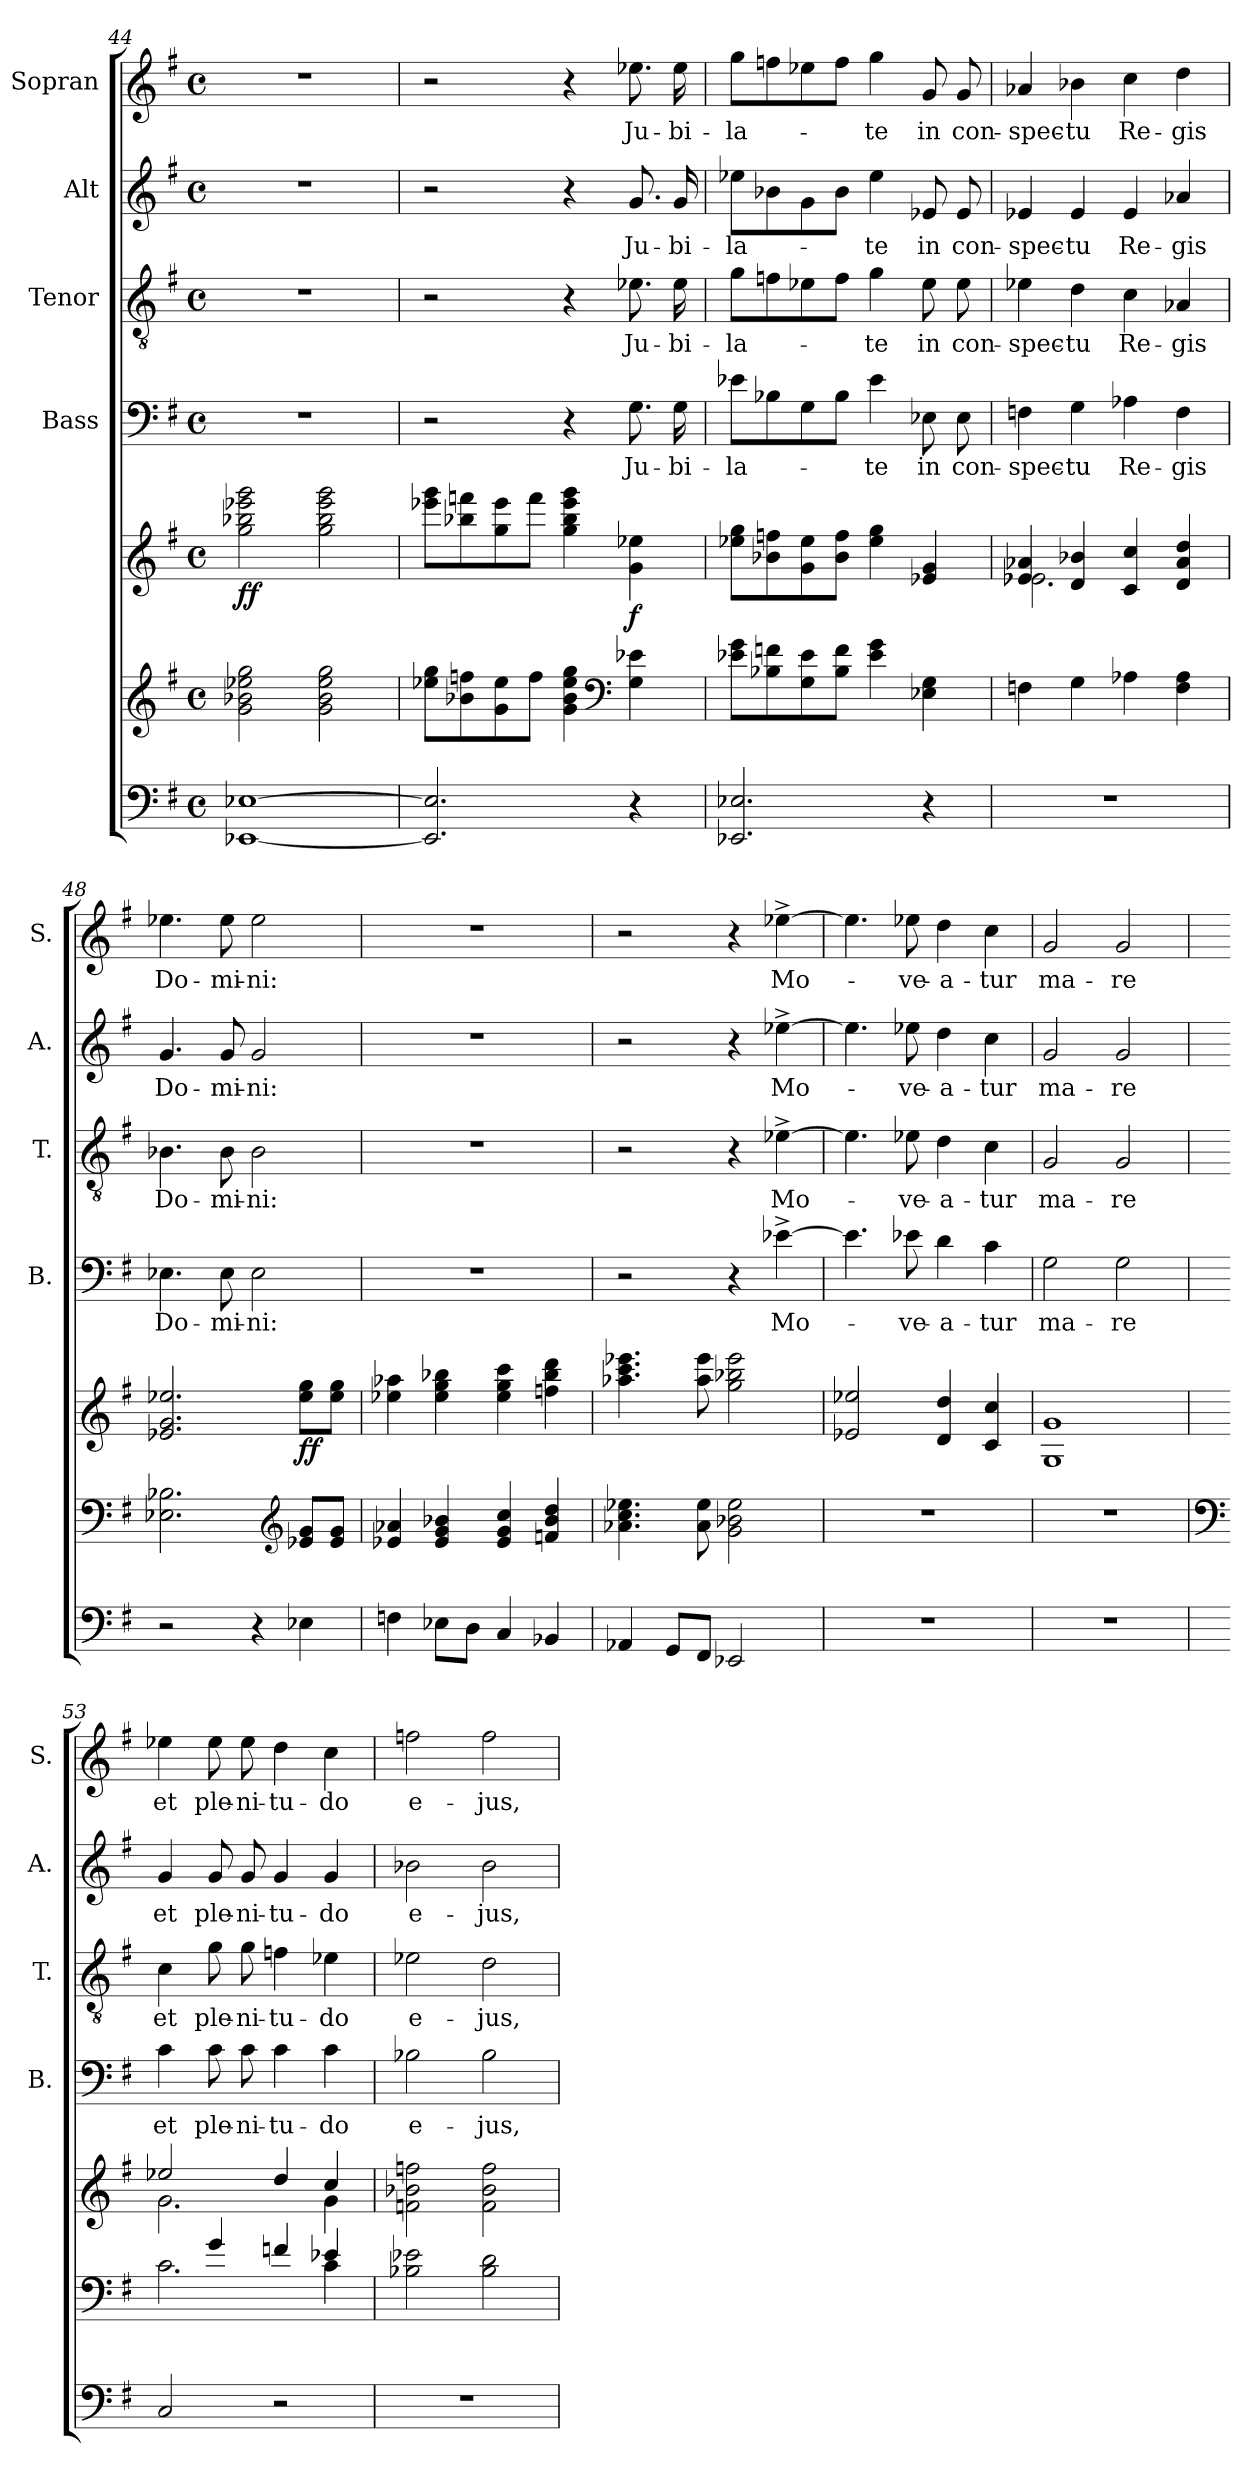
**kern	**kern	**kern	**dynam	**kern	**text	**kern	**text	**kern	**text	**kern	**text
*part6	*part5	*part5	*part5	*part4	*part4	*part3	*part3	*part2	*part2	*part1	*part1
*staff7	*staff6	*staff5	*staff5/6	*staff4	*staff4	*staff3	*staff3	*staff2	*staff2	*staff1	*staff1
*	*	*	*	*I"Bass	*	*I"Tenor	*	*I"Alt	*	*I"Sopran	*
*	*	*	*	*I'B.	*	*I'T.	*	*I'A.	*	*I'S.	*
*clefF4	*clefG2	*clefG2	*	*clefF4	*	*clefGv2	*	*clefG2	*	*clefG2	*
*k[f#]	*k[f#]	*k[f#]	*	*k[f#]	*	*k[f#]	*	*k[f#]	*	*k[f#]	*
*G:	*G:	*G:	*	*G:	*	*G:	*	*G:	*	*G:	*
*M4/4	*M4/4	*M4/4	*	*M4/4	*	*M4/4	*	*M4/4	*	*M4/4	*
*met(c)	*met(c)	*met(c)	*	*met(c)	*	*met(c)	*	*met(c)	*	*met(c)	*
=44	=44	=44	=44	=44	=44	=44	=44	=44	=44	=44	=44
!	!	!	!LO:DY:b	!	!	!	!	!	!	!	!
[1EE-X [1E-X	2g\ 2b-X\ 2ee-X\ 2gg\	2gg\ 2bb-X\ 2eee-X\ 2ggg\	ff	1r	.	1r	.	1r	.	1r	.
.	2g\ 2b-\ 2ee-\ 2gg\	2gg\ 2bb-\ 2eee-\ 2ggg\	.	.	.	.	.	.	.	.	.
=45	=45	=45	=45	=45	=45	=45	=45	=45	=45	=45	=45
2.EE-/] 2.E-/]	8ee-X\ 8gg\L	8eee-X\ 8ggg\L	.	2r	.	2r	.	2r	.	2r	.
.	8b-X\ 8ffn\	8bb-X\ 8fffn\	.	.	.	.	.	.	.	.	.
.	8g\ 8ee-\	8gg\ 8eee-\	.	.	.	.	.	.	.	.	.
.	8ff\J	8fff\J	.	.	.	.	.	.	.	.	.
.	4g\ 4b-\ 4ee-\ 4gg\	4gg\ 4bb-\ 4eee-\ 4ggg\	.	4r	.	4r	.	4r	.	4r	.
*	*clefF4	*	*	*	*	*	*	*	*	*	*
!	!	!	!LO:DY:b	!	!LO:LY:b	!	!LO:LY:b	!	!LO:LY:b	!	!LO:LY:b
4r	4G\ 4e-X\	4g\ 4ee-X\	f	8.G\	Ju-	8.e-X\	Ju-	8.g/	Ju-	8.ee-X\	Ju-
!	!	!	!	!	!LO:LY:b	!	!LO:LY:b	!	!LO:LY:b	!	!LO:LY:b
.	.	.	.	16G\	-bi-	16e-\	-bi-	16g/	-bi-	16ee-\	-bi-
=46	=46	=46	=46	=46	=46	=46	=46	=46	=46	=46	=46
!	!	!	!	!	!LO:LY:b	!	!LO:LY:b	!	!LO:LY:b	!	!LO:LY:b
2.EE-X/ 2.E-X/	8e-X\ 8g\L	8ee-X\ 8gg\L	.	8e-X\L	-la-	8g\L	-la-	8ee-X\L	-la-	8gg\L	-la-
.	8B-X\ 8fn\	8b-X\ 8ffn\	.	8B-X\	.	8fn\	.	8b-X\	.	8ffn\	.
.	8G\ 8e-\	8g\ 8ee-\	.	8G\	.	8e-X\	.	8g\	.	8ee-X\	.
.	8B-\ 8f\J	8b-\ 8ff\J	.	8B-\J	.	8f\J	.	8b-\J	.	8ff\J	.
!	!	!	!	!	!LO:LY:b	!	!LO:LY:b	!	!LO:LY:b	!	!LO:LY:b
.	4e-\ 4g\	4ee-\ 4gg\	.	4e-\	-te	4g\	-te	4ee-\	-te	4gg\	-te
!	!	!	!	!	!LO:LY:b	!	!LO:LY:b	!	!LO:LY:b	!	!LO:LY:b
4r	4E-X\ 4G\	4e-X/ 4g/	.	8E-X\	in	8e-\	in	8e-X/	in	8g/	in
!	!	!	!	!	!LO:LY:b	!	!LO:LY:b	!	!LO:LY:b	!	!LO:LY:b
.	.	.	.	8E-\	con-	8e-\	con-	8e-/	con-	8g/	con-
!!LO:PB:g=z
=47	=47	=47	=47	=47	=47	=47	=47	=47	=47	=47	=47
*	*	*^	*	*	*	*	*	*	*	*	*
!	!	!	!	!	!	!LO:LY:b	!	!LO:LY:b	!	!LO:LY:b	!	!LO:LY:b
1r	4Fn\	4e-X/ 4a-X/	2.e-\	.	4Fn\	-spec-	4e-X\	-spec-	4e-X/	-spec-	4a-X/	-spec-
!	!	!	!	!	!	!LO:LY:b	!	!LO:LY:b	!	!LO:LY:b	!	!LO:LY:b
.	4G\	4d/ 4b-X/	.	.	4G\	-tu	4d\	-tu	4e-/	-tu	4b-X\	-tu
!	!	!	!	!	!	!LO:LY:b	!	!LO:LY:b	!	!LO:LY:b	!	!LO:LY:b
.	4A-X\	4c/ 4cc/	.	.	4A-X\	Re-	4c\	Re-	4e-/	Re-	4cc\	Re-
!	!	!	!	!	!	!LO:LY:b	!	!LO:LY:b	!	!LO:LY:b	!	!LO:LY:b
.	4F\ 4A-\	4d/ 4a-/ 4dd/	4ryy	.	4F\	-gis	4A-X/	-gis	4a-X/	-gis	4dd\	-gis
=48	=48	=48	=48	=48	=48	=48	=48	=48	=48	=48	=48	=48
!	!	!	!	!	!	!LO:LY:b	!	!LO:LY:b	!	!LO:LY:b	!	!LO:LY:b
*	*	*v	*v	*	*	*	*	*	*	*	*	*
2r	2.E-X\ 2.B-X\	2.e-X/ 2.g/ 2.ee-X/	.	4.E-X\	Do-	4.B-X\	Do-	4.g/	Do-	4.ee-X\	Do-
!	!	!	!	!	!LO:LY:b	!	!LO:LY:b	!	!LO:LY:b	!	!LO:LY:b
.	.	.	.	8E-\	-mi-	8B-\	-mi-	8g/	-mi-	8ee-\	-mi-
!	!	!	!	!	!LO:LY:b	!	!LO:LY:b	!	!LO:LY:b	!	!LO:LY:b
4r	.	.	.	2E-\	-ni:	2B-\	-ni:	2g/	-ni:	2ee-\	-ni:
*	*clefG2	*	*	*	*	*	*	*	*	*	*
!	!	!	!LO:DY:b	!	!	!	!	!	!	!	!
4E-X\	8e-X/ 8g/L	8ee-\ 8gg\L	ff	.	.	.	.	.	.	.	.
.	8e-/ 8g/J	8ee-\ 8gg\J	.	.	.	.	.	.	.	.	.
=49	=49	=49	=49	=49	=49	=49	=49	=49	=49	=49	=49
4Fn\	4e-X/ 4a-X/	4ee-X\ 4aa-X\	.	1r	.	1r	.	1r	.	1r	.
8E-X\L	4e-/ 4g/ 4b-X/	4ee-\ 4gg\ 4bb-X\	.	.	.	.	.	.	.	.	.
8D\J	.	.	.	.	.	.	.	.	.	.	.
4C/	4e-/ 4g/ 4cc/	4ee-\ 4gg\ 4ccc\	.	.	.	.	.	.	.	.	.
4BB-X/	4fn/ 4b-/ 4dd/	4ffn\ 4bb-\ 4ddd\	.	.	.	.	.	.	.	.	.
=50	=50	=50	=50	=50	=50	=50	=50	=50	=50	=50	=50
4AA-X/	4.a-X\ 4.cc\ 4.ee-X\	4.aa-X\ 4.ccc\ 4.eee-X\	.	2r	.	2r	.	2r	.	2r	.
8GG/L	.	.	.	.	.	.	.	.	.	.	.
8FF#/J	8a-\ 8ee-\	8aa-\ 8eee-\	.	.	.	.	.	.	.	.	.
2EE-X/	2g\ 2b-X\ 2ee-\	2gg\ 2bb-X\ 2eee-\	.	4r	.	4r	.	4r	.	4r	.
!	!	!	!	!	!LO:LY:b	!	!LO:LY:b	!	!LO:LY:b	!	!LO:LY:b
.	.	.	.	[4e-X^>\	Mo-	[4e-X^>\	Mo-	[4ee-X^>\	Mo-	[4ee-X^>\	Mo-
=51	=51	=51	=51	=51	=51	=51	=51	=51	=51	=51	=51
1r	1r	2e-X/ 2ee-X/	.	4.e-\]	.	4.e-\]	.	4.ee-\]	.	4.ee-\]	.
!	!	!	!	!	!LO:LY:b	!	!LO:LY:b	!	!LO:LY:b	!	!LO:LY:b
.	.	.	.	8e-X\	-ve-	8e-X\	-ve-	8ee-X\	-ve-	8ee-X\	-ve-
!	!	!	!	!	!LO:LY:b	!	!LO:LY:b	!	!LO:LY:b	!	!LO:LY:b
.	.	4d/ 4dd/	.	4d\	-a-	4d\	-a-	4dd\	-a-	4dd\	-a-
!	!	!	!	!	!LO:LY:b	!	!LO:LY:b	!	!LO:LY:b	!	!LO:LY:b
.	.	4c/ 4cc/	.	4c\	-tur	4c\	-tur	4cc\	-tur	4cc\	-tur
=52	=52	=52	=52	=52	=52	=52	=52	=52	=52	=52	=52
!	!	!	!	!	!LO:LY:b	!	!LO:LY:b	!	!LO:LY:b	!	!LO:LY:b
1r	1r	1G 1g	.	2G\	ma-	2G/	ma-	2g/	ma-	2g/	ma-
!	!	!	!	!	!LO:LY:b	!	!LO:LY:b	!	!LO:LY:b	!	!LO:LY:b
.	.	.	.	2G\	-re	2G/	-re	2g/	-re	2g/	-re
!!LO:LB:g=z
=53	=53	=53	=53	=53	=53	=53	=53	=53	=53	=53	=53
*	*clefF4	*	*	*	*	*	*	*	*	*	*
*	*^	*^	*	*	*	*	*	*	*	*	*
!	!	!	!	!	!	!	!LO:LY:b	!	!LO:LY:b	!	!LO:LY:b	!	!LO:LY:b
2C/	4ryy	2.c\	2ee-X/	2.g\	.	4c\	et	4c\	et	4g/	et	4ee-X\	et
!	!	!	!	!	!	!	!LO:LY:b	!	!LO:LY:b	!	!LO:LY:b	!	!LO:LY:b
.	4g/	.	.	.	.	8c\	ple-	8g\	ple-	8g/	ple-	8ee-\	ple-
!	!	!	!	!	!	!	!LO:LY:b	!	!LO:LY:b	!	!LO:LY:b	!	!LO:LY:b
.	.	.	.	.	.	8c\	-ni-	8g\	-ni-	8g/	-ni-	8ee-\	-ni-
!	!	!	!	!	!	!	!LO:LY:b	!	!LO:LY:b	!	!LO:LY:b	!	!LO:LY:b
2r	4fn/	.	4dd/	.	.	4c\	-tu-	4fn\	-tu-	4g/	-tu-	4dd\	-tu-
!	!	!	!	!	!	!	!LO:LY:b	!	!LO:LY:b	!	!LO:LY:b	!	!LO:LY:b
.	4e-X/	4c\	4cc/	4g\	.	4c\	-do	4e-X\	-do	4g/	-do	4cc\	-do
=54	=54	=54	=54	=54	=54	=54	=54	=54	=54	=54	=54	=54	=54
!	!	!	!	!	!	!	!LO:LY:b	!	!LO:LY:b	!	!LO:LY:b	!	!LO:LY:b
*	*v	*v	*	*	*	*	*	*	*	*	*	*	*
*	*	*v	*v	*	*	*	*	*	*	*	*	*
1r	2B-X\ 2e-X\	2fn\ 2b-X\ 2ffn\	.	2B-X\	e-	2e-X\	e-	2b-X\	e-	2ffn\	e-
!	!	!	!	!	!LO:LY:b	!	!LO:LY:b	!	!LO:LY:b	!	!LO:LY:b
.	2B-\ 2d\	2f\ 2b-\ 2ff\	.	2B-\	-jus,	2d\	-jus,	2b-\	-jus,	2ff\	-jus,
=	=	=	=	=	=	=	=	=	=	=	=
*-	*-	*-	*-	*-	*-	*-	*-	*-	*-	*-	*-
